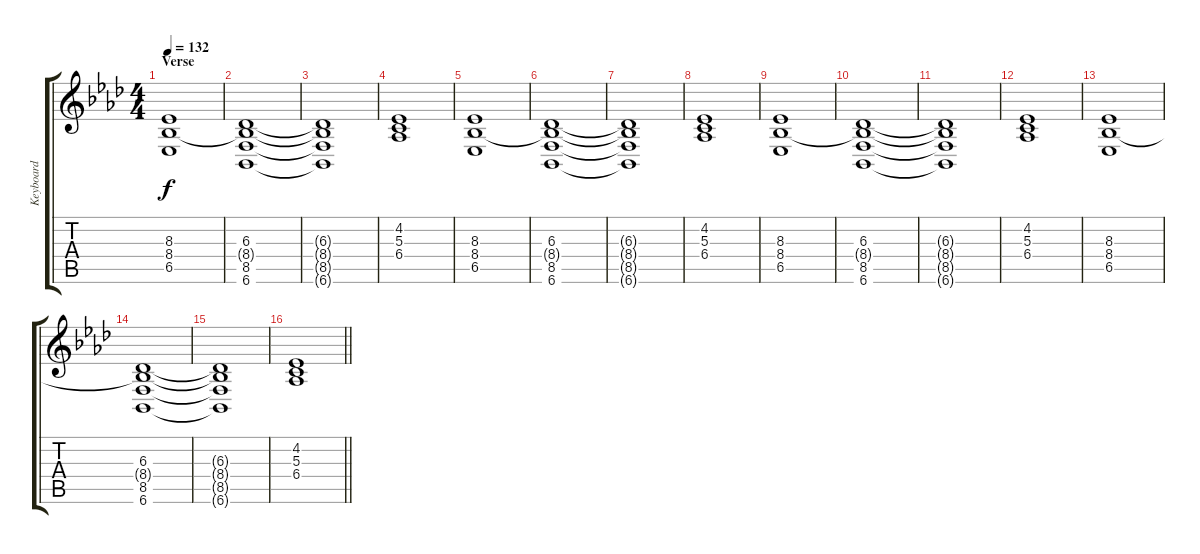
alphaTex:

\track ("Keyboard" "Keyboard") {instrument synthstrings2}
\staff {score tabs}
\tuning (E4 B3 G3 D3 A2 E2) {hide}
\ts (4 4)
\section ("" "Verse")
\tempo 132
\clef g2
\ks ab
(8.3 8.4 6.5).1{dy f} |
(6.3 8.4{t} 8.5 6.6).1 |
(6.3{t} 8.4{t} 8.5{t} 6.6{t}).1 |
(4.2 5.3 6.4).1 |
(8.3 8.4 6.5).1 |
(6.3 8.4{t} 8.5 6.6).1 |
(6.3{t} 8.4{t} 8.5{t} 6.6{t}).1 |
(4.2 5.3 6.4).1 |
(8.3 8.4 6.5).1 |
(6.3 8.4{t} 8.5 6.6).1 |
(6.3{t} 8.4{t} 8.5{t} 6.6{t}).1 |
(4.2 5.3 6.4).1 |
(8.3 8.4 6.5).1 |
(6.3 8.4{t} 8.5 6.6).1 |
(6.3{t} 8.4{t} 8.5{t} 6.6{t}).1 |
\barLineRight lightlight
(4.2 5.3 6.4).1
